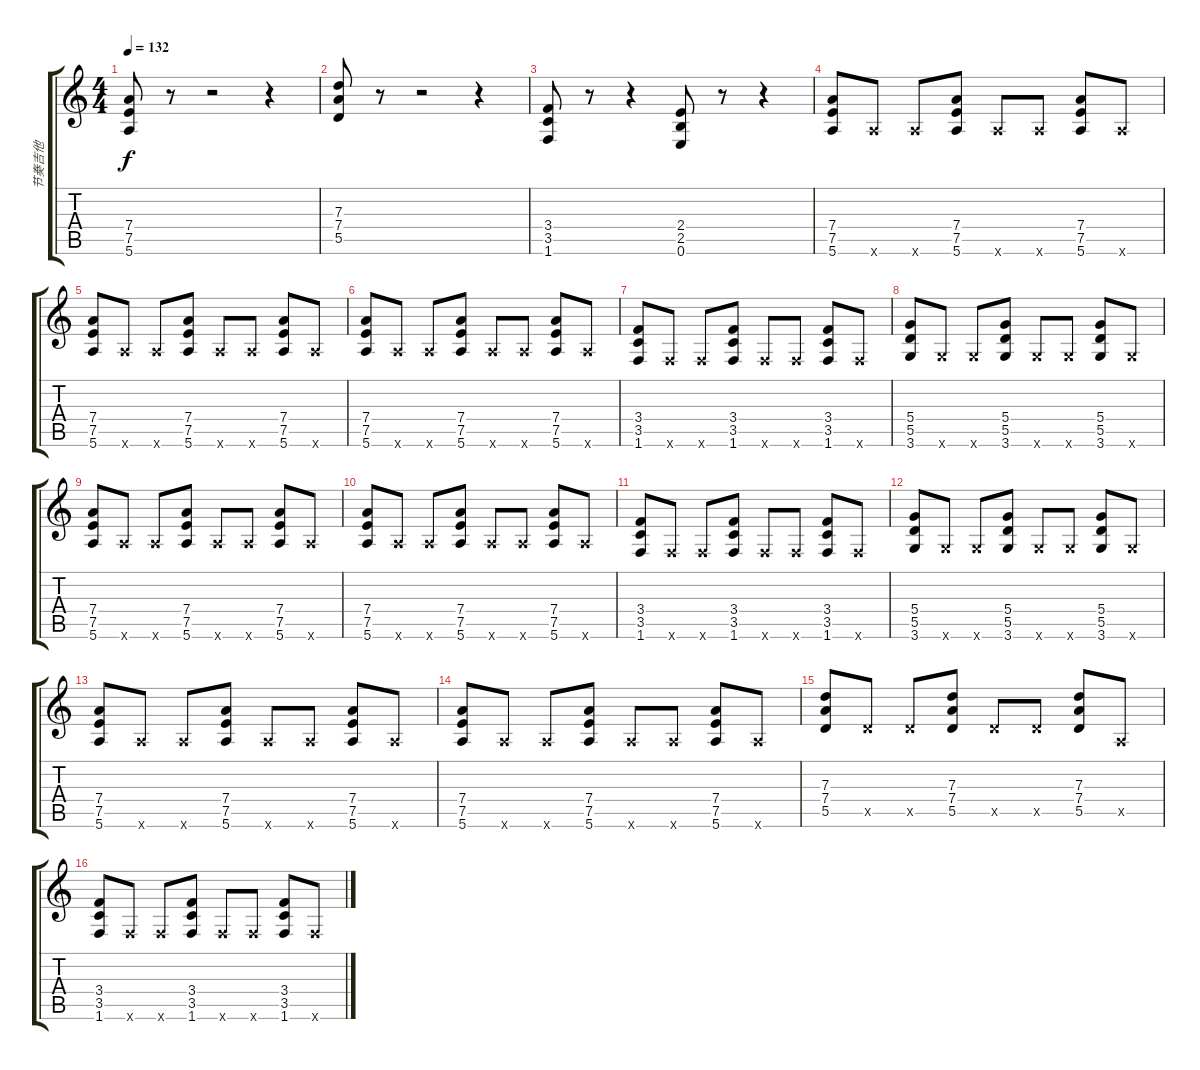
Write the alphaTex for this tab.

\track ("节奏吉他" "节奏吉他") {instrument distortionguitar}
\staff {score tabs}
\tuning (E4 B3 G3 D3 A2 E2) {hide}
\ts (4 4)
\tempo 132
\clef g2
\ks c
(7.4 7.5 5.6).8{dy f} r.8 r.2 r.4 |
(7.3 7.4 5.5).8 r.8 r.2 r.4 |
(3.4 3.5 1.6).8 r.8 r.4 (2.4 2.5 0.6).8 r.8 r.4 |
(7.4 7.5 5.6).8 5.6{x}.8 5.6{x}.8 (7.4 7.5 5.6).8 5.6{x}.8 5.6{x}.8 (7.4 7.5 5.6).8 5.6{x}.8 |
(7.4 7.5 5.6).8 5.6{x}.8 5.6{x}.8 (7.4 7.5 5.6).8 5.6{x}.8 5.6{x}.8 (7.4 7.5 5.6).8 5.6{x}.8 |
(7.4 7.5 5.6).8 5.6{x}.8 5.6{x}.8 (7.4 7.5 5.6).8 5.6{x}.8 5.6{x}.8 (7.4 7.5 5.6).8 5.6{x}.8 |
(3.4 3.5 1.6).8 1.6{x}.8 1.6{x}.8 (3.4 3.5 1.6).8 1.6{x}.8 1.6{x}.8 (3.4 3.5 1.6).8 1.6{x}.8 |
(5.4 5.5 3.6).8 3.6{x}.8 3.6{x}.8 (5.4 5.5 3.6).8 3.6{x}.8 3.6{x}.8 (5.4 5.5 3.6).8 3.6{x}.8 |
(7.4 7.5 5.6).8 5.6{x}.8 5.6{x}.8 (7.4 7.5 5.6).8 5.6{x}.8 5.6{x}.8 (7.4 7.5 5.6).8 5.6{x}.8 |
(7.4 7.5 5.6).8 5.6{x}.8 5.6{x}.8 (7.4 7.5 5.6).8 5.6{x}.8 5.6{x}.8 (7.4 7.5 5.6).8 5.6{x}.8 |
(3.4 3.5 1.6).8 1.6{x}.8 1.6{x}.8 (3.4 3.5 1.6).8 1.6{x}.8 1.6{x}.8 (3.4 3.5 1.6).8 1.6{x}.8 |
(5.4 5.5 3.6).8 3.6{x}.8 3.6{x}.8 (5.4 5.5 3.6).8 3.6{x}.8 3.6{x}.8 (5.4 5.5 3.6).8 3.6{x}.8 |
(7.4 7.5 5.6).8 5.6{x}.8 5.6{x}.8 (7.4 7.5 5.6).8 5.6{x}.8 5.6{x}.8 (7.4 7.5 5.6).8 5.6{x}.8 |
(7.4 7.5 5.6).8 5.6{x}.8 5.6{x}.8 (7.4 7.5 5.6).8 5.6{x}.8 5.6{x}.8 (7.4 7.5 5.6).8 5.6{x}.8 |
(7.3 7.4 5.5).8 5.5{x}.8 5.5{x}.8 (7.3 7.4 5.5).8 5.5{x}.8 5.5{x}.8 (7.3 7.4 5.5).8 0.5{x}.8 |
(3.4 3.5 1.6).8 1.6{x}.8 1.6{x}.8 (3.4 3.5 1.6).8 1.6{x}.8 1.6{x}.8 (3.4 3.5 1.6).8 1.6{x}.8
